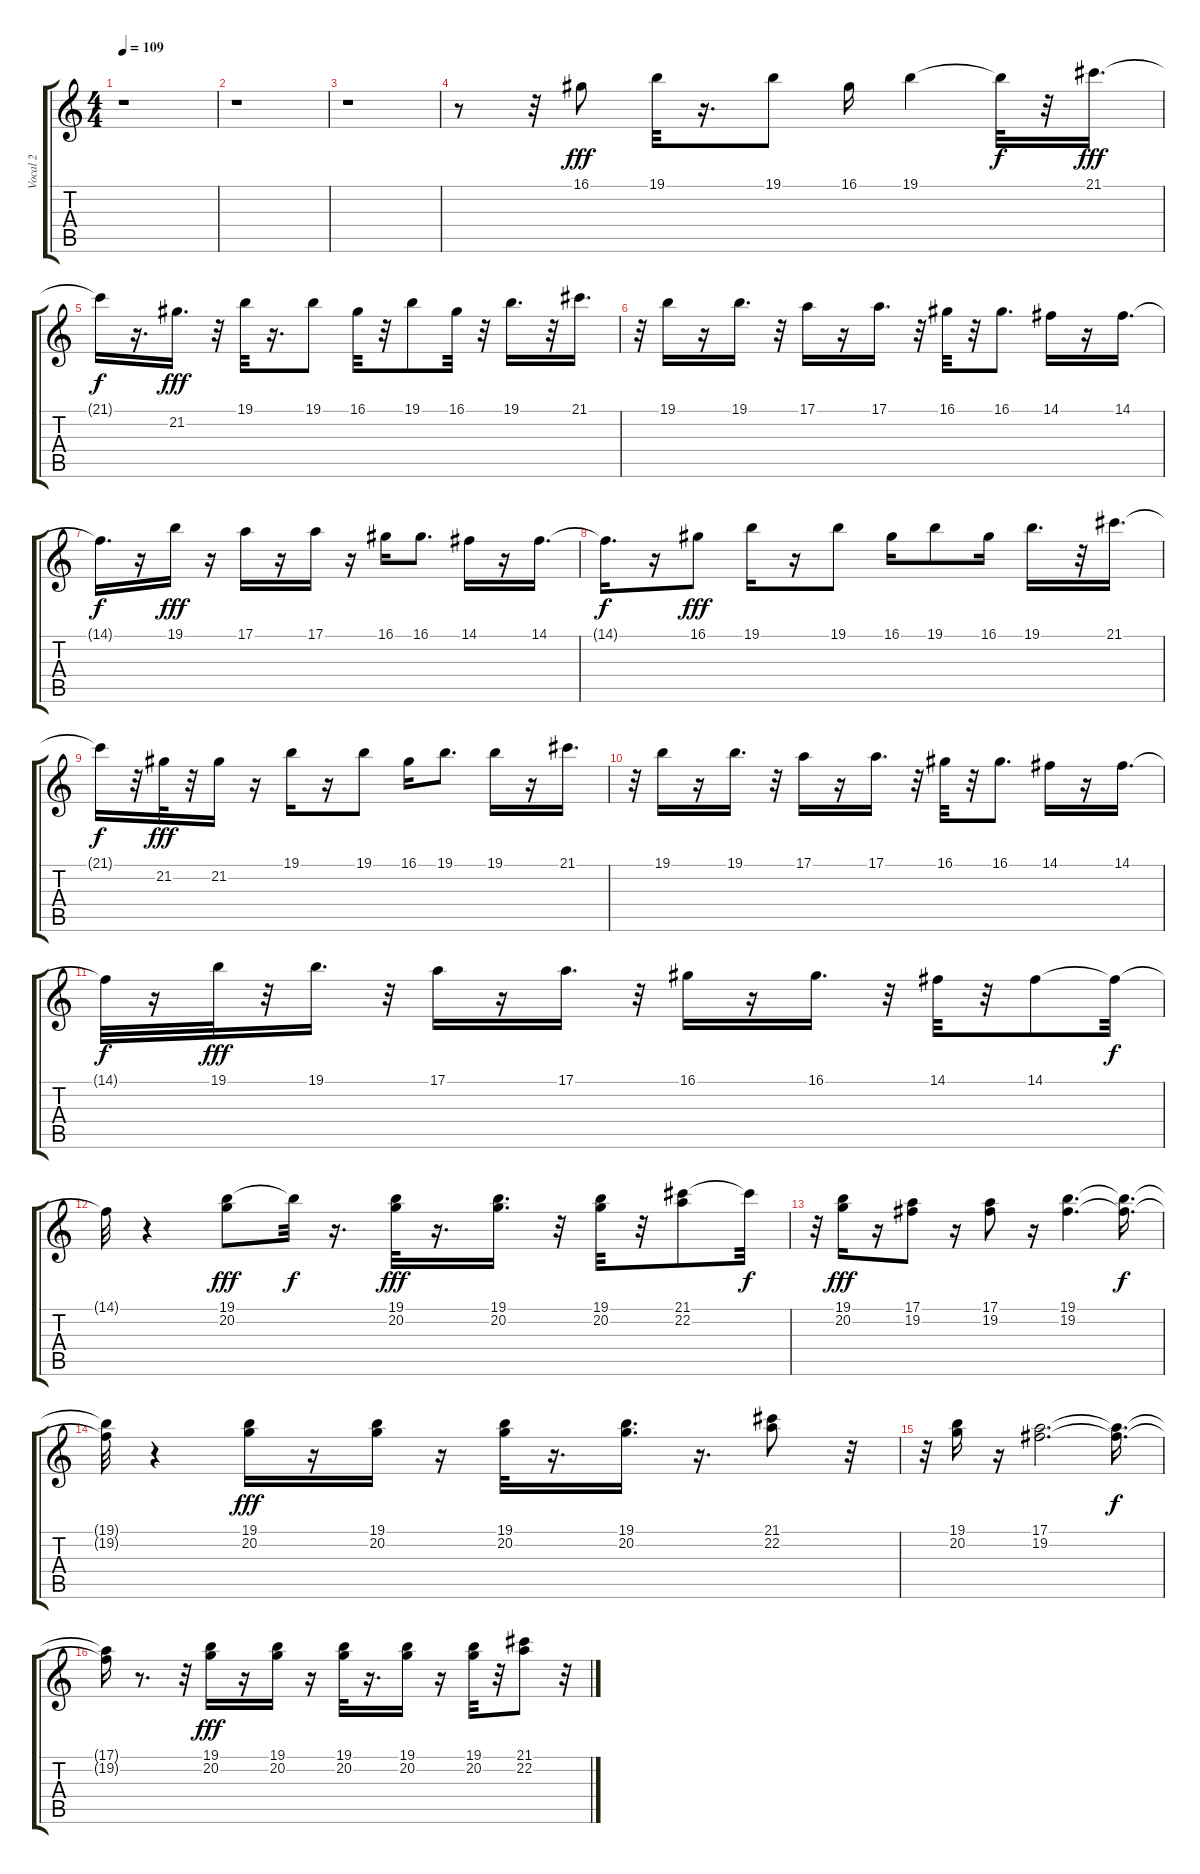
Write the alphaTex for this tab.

\track ("Vocal 2" "Vocal 2") {instrument voiceoohs}
\staff {score tabs}
\tuning (E4 B3 G3 D3 A2 E2) {hide}
\ts (4 4)
\tempo 109
\clef g2
\ks c
r.1{dy f} |
r.1 |
r.1 |
r.8 r.32 16.1.8{dy fff} 19.1.32 r.16{d} 19.1.8 16.1.16 19.1.4 19.1{t}.32{dy f} r.32 21.1.16{d dy fff} |
21.1{t}.16{dy f} r.16{d} 21.2.16{d dy fff} r.32 19.1.32 r.16{d} 19.1.8 16.1.32 r.32 19.1.8 16.1.32 r.32 19.1.16{d} r.32 21.1.16{d} |
r.32 19.1.16 r.16 19.1.16{d} r.32 17.1.16 r.16 17.1.16{d} r.32 16.1.32 r.32 16.1.8{d} 14.1.16 r.16 14.1.16{d} |
14.1{t}.16{d dy f} r.16 19.1.16{dy fff} r.16 17.1.16 r.16 17.1.16 r.16 16.1.16 16.1.8{d} 14.1.16 r.16 14.1.16{d} |
14.1{t}.16{d dy f} r.16 16.1.8{dy fff} 19.1.16 r.16 19.1.8 16.1.16 19.1.8 16.1.16 19.1.16{d} r.32 21.1.16{d} |
21.1{t}.16{dy f} r.32 21.2.32{dy fff} r.32 21.2.16 r.16 19.1.16 r.16 19.1.8 16.1.16 19.1.8{d} 19.1.16 r.16 21.1.16{d} |
r.32 19.1.16 r.16 19.1.16{d} r.32 17.1.16 r.16 17.1.16{d} r.32 16.1.32 r.32 16.1.8{d} 14.1.16 r.16 14.1.16{d} |
14.1{t}.32{dy f} r.16 19.1.32{dy fff} r.32 19.1.16{d} r.32 17.1.16 r.16 17.1.16{d} r.32 16.1.16 r.16 16.1.16{d} r.32 14.1.32 r.32 14.1.8 14.1{t}.32{dy f} |
14.1{t}.32 r.4 (19.1 20.2).8{dy fff} 19.1{t}.32{dy f} r.16{d} (19.1 20.2).32{dy fff} r.16{d} (19.1 20.2).16{d} r.32 (19.1 20.2).32 r.32 (21.1 22.2).8 21.1{t}.32{dy f} |
r.32 (19.1 20.2).16{dy fff} r.16 (17.1 19.2).8 r.16 (17.1 19.2).8 r.16 (19.1 19.2).4{d} (19.1{t} 19.2{t}).16{d dy f} |
(19.1{t} 19.2{t}).32 r.4 (19.1 20.2).16{dy fff} r.16 (19.1 20.2).16 r.16 (19.1 20.2).32 r.16{d} (19.1 20.2).16{d} r.16{d} (21.1 22.2).8 r.32 |
r.32 (19.1 20.2).16 r.16 (17.1 19.2).2{d} (17.1{t} 19.2{t}).16{d dy f} |
(17.1{t} 19.2{t}).16 r.8{d} r.32 (19.1 20.2).16{dy fff} r.16 (19.1 20.2).16 r.16 (19.1 20.2).32 r.16{d} (19.1 20.2).16 r.16 (19.1 20.2).32 r.32 (21.1 22.2).8 r.32
